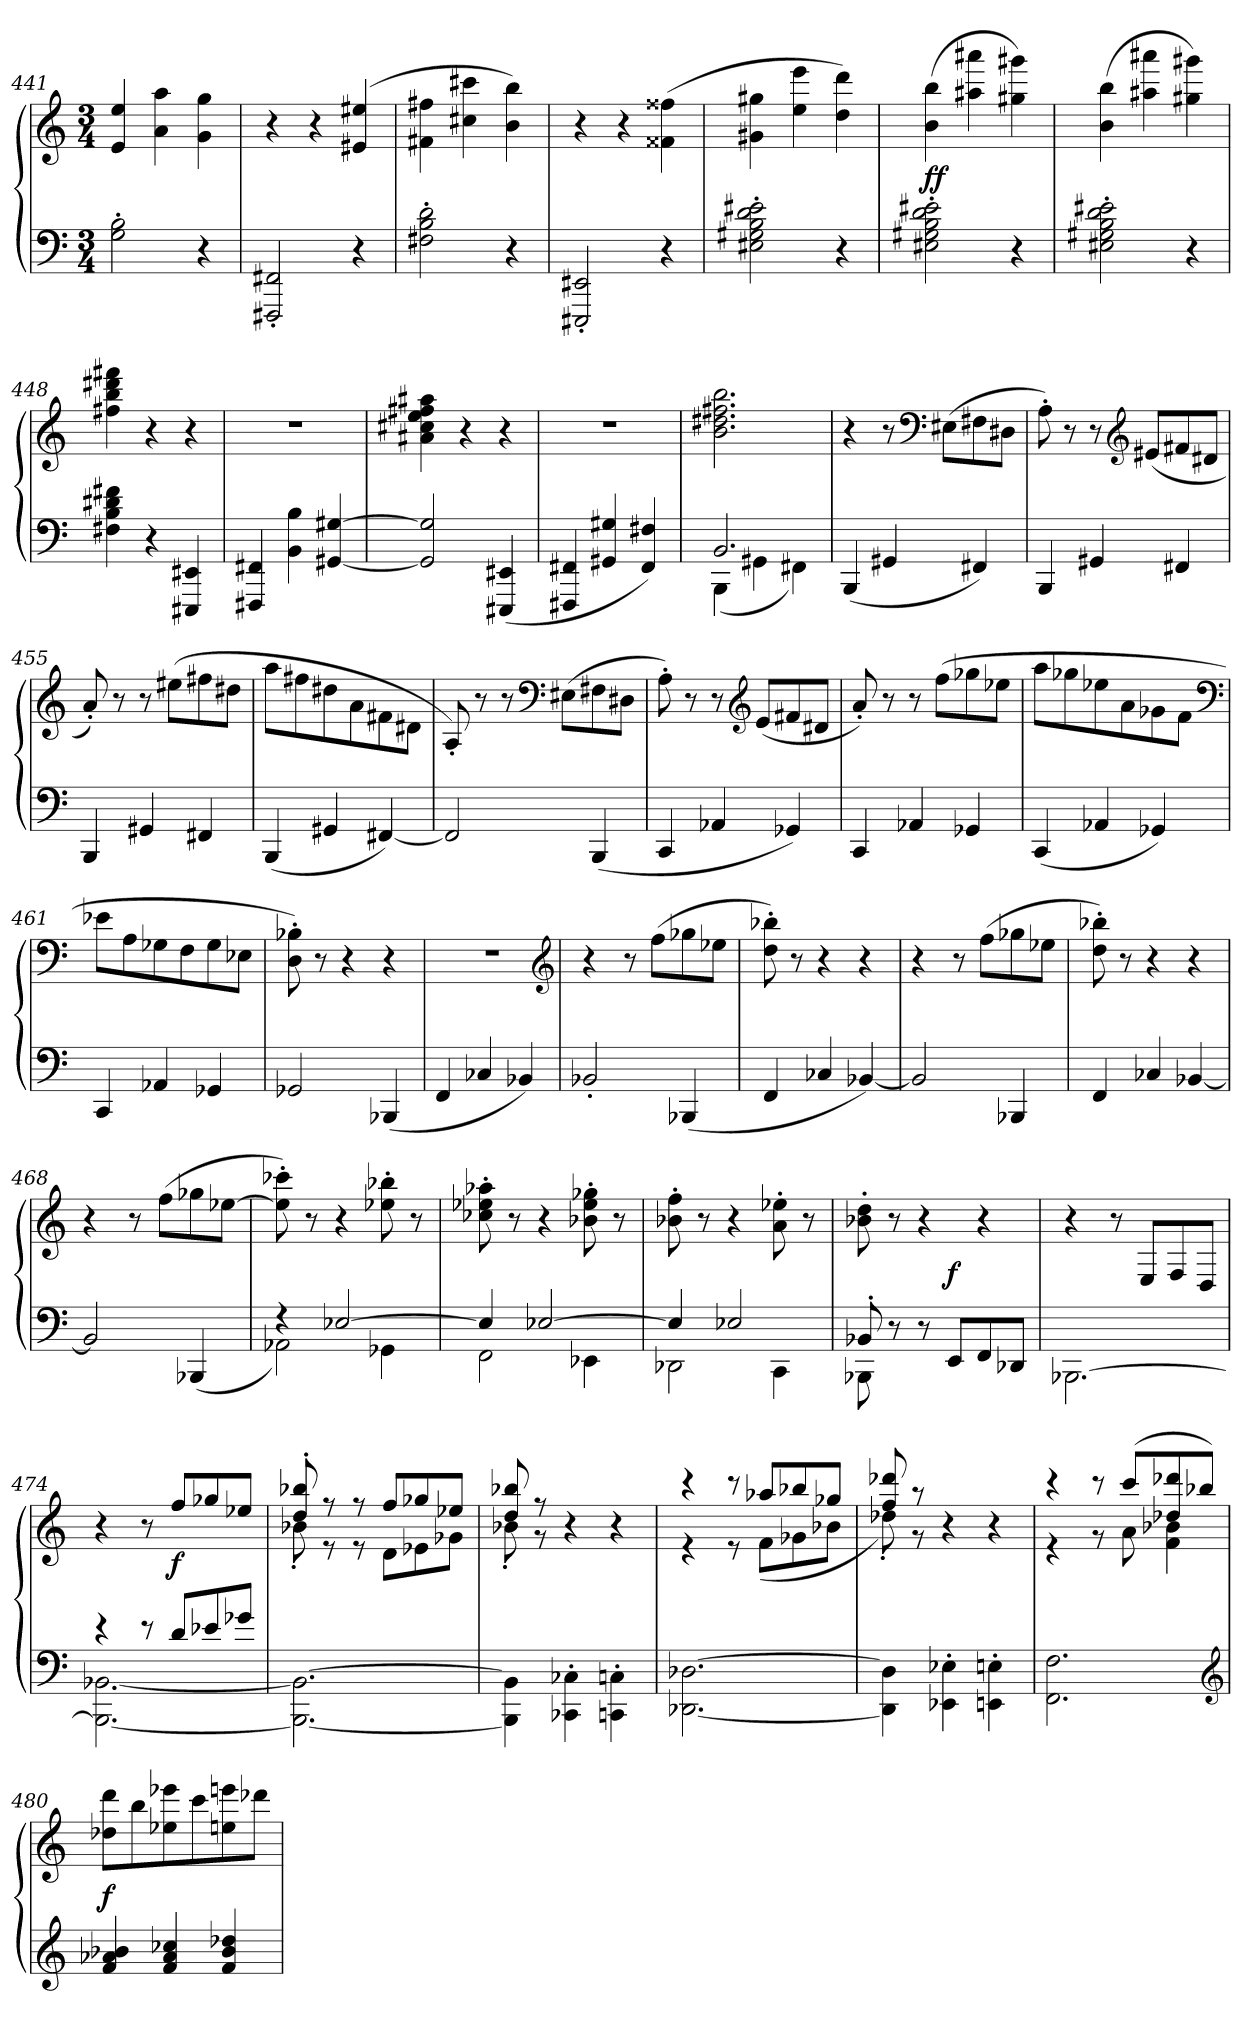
**kern	**kern	**dynam
*part1	*part1	*part1
*staff2	*staff1	*staff1/2
*clefF4	*clefG2	*
*k[]	*k[]	*
*M3/4	*M3/4	*
=441	=441	=441
2G'\ 2B'\	4e/ 4ee/	.
.	4a\ 4aa\	.
4r	4g\ 4gg\	.
=442	=442	=442
2FFF#X'/ 2FF#X'/	4r	.
.	4r	.
4r	(4e#X/ 4ee#X/	.
=443	=443	=443
2F#X'\ 2B'\ 2d'\	4f#X\ 4ff#X\	.
.	4cc#X\ 4ccc#X\	.
4r	4b\ 4bb\)	.
=444	=444	=444
2EEE#X'/ 2EE#X'/	4r	.
.	4r	.
4r	(4f##X\ 4ff##X\	.
=445	=445	=445
2E#X'\ 2G#X'\ 2B'\ 2d'\ 2e#X'\	4g#X\ 4gg#X\	.
.	4ee\ 4eee\	.
4r	4dd\ 4ddd\)	.
=446	=446	=446
2E#X'\ 2G#X'\ 2B'\ 2d'\ 2e#X'\	(4b\ 4bb\	ff
.	4aa#X\ 4aaa#X\	.
4r	4gg#X\ 4ggg#X\)	.
=447	=447	=447
2E#X'\ 2G#X'\ 2B'\ 2d'\ 2e#X'\	(4b\ 4bb\	.
.	4aa#X\ 4aaa#X\	.
4r	4gg#X\ 4ggg#X\)	.
=448	=448	=448
4F#X\ 4B\ 4d#X\ 4f#X\	4ff#X\ 4bb\ 4ddd#X\ 4fff#X\	.
4r	4r	.
4EEE#X/ 4EE#X/	4r	.
=449	=449	=449
4FFF#X/ 4FF#X/	2.r	.
4BB\ 4B\	.	.
[4GG#X/ [4G#X/	.	.
=450	=450	=450
2GG#]/ 2G#]/	4a#X\ 4cc#X\ 4ee\ 4ff#X\ 4aa#X\	.
.	4r	.
(4EEE#X/ 4EE#X/	4r	.
=451	=451	=451
4FFF#X/ 4FF#X/	2.r	.
4GG#X/ 4G#X/	.	.
4FF#/ 4F#X/)	.	.
=452	=452	=452
*^	*	*
2.BB/	(4BBB\	2.b\ 2.dd#X\ 2.ff#X\ 2.bb\	.
.	4GG#X\	.	.
.	4FF#X\)	.	.
*v	*v	*	*
=453	=453	=453
(4BBB/	4r	.
4GG#X/	8r	.
*	*clefF4	*
.	(8E#X\L	.
4FF#X/)	8F#X\	.
.	8D#X\J	.
=454	=454	=454
4BBB/	8A'\)	.
.	8r	.
4GG#X/	8r	.
*	*clefG2	*
.	(8e#X/L	.
4FF#X/	8f#X/	.
.	8d#X/J	.
=455	=455	=455
4BBB/	8a'/)	.
.	8r	.
4GG#X/	8r	.
.	(8ee#X\L	.
4FF#X/	8ff#X\	.
.	8dd#X\J	.
=456	=456	=456
(4BBB/	8aa\L	.
.	8ff#X\	.
4GG#X/	8dd#X\	.
.	8a\	.
[4FF#X/)	8f#X\	.
.	8d#X\J	.
=457	=457	=457
2FF#/]	8A'/)	.
.	8r	.
.	8r	.
*	*clefF4	*
.	(8E#X\L	.
(4BBB/	8F#X\	.
.	8D#X\J	.
=458	=458	=458
4CC/	8A'\)	.
.	8r	.
4AA-X/	8r	.
*	*clefG2	*
.	(8e/L	.
4GG-X/)	8f#X/	.
.	8d#X/J	.
=459	=459	=459
4CC/	8a'/)	.
.	8r	.
4AA-X/	8r	.
.	(8ff\L	.
4GG-X/	8gg-X\	.
.	8ee-X\J	.
=460	=460	=460
(4CC/	8aa\L	.
.	8gg-X\	.
4AA-X/	8ee-X\	.
.	8a\	.
4GG-X/)	8g-X\	.
.	8f\J	.
*	*clefF4	*
=461	=461	=461
4CC/	8e-X\L	.
.	8A\	.
4AA-X/	8G-X\	.
.	8F\	.
4GG-X/	8G-\	.
.	8E-X\J	.
=462	=462	=462
*k[]	*k[]	*
2GG-X/	8D'\ 8B-X'\)	.
.	8r	.
.	4r	.
(4BBB-X/	4r	.
=463	=463	=463
4FF/	2.r	.
4C-X/	.	.
4BB-X/)	.	.
*	*clefG2	*
=464	=464	=464
2BB-X'/	4r	.
.	8r	.
.	(8ff\L	.
(4BBB-X/	8gg-X\	.
.	8ee-X\J	.
=465	=465	=465
4FF/	8dd'\ 8bb-X'\)	.
.	8r	.
4C-X/	4r	.
[4BB-X/)	4r	.
=466	=466	=466
2BB-/]	4r	.
.	8r	.
.	(8ff\L	.
4BBB-X/	8gg-X\	.
.	8ee-X\J	.
=467	=467	=467
4FF/	8dd'\ 8bb-X'\)	.
.	8r	.
4C-X/	4r	.
[4BB-X/	4r	.
=468	=468	=468
2BB-/]	4r	.
.	8r	.
.	(8ff\L	.
(4BBB-X/	8gg-X\	.
.	[8ee-X\J	.
=469	=469	=469
*^	*	*
4r	2AA-X\)	8ee-]'\ 8ccc-X'\)	.
.	.	8r	.
[2E-X/	.	4r	.
.	4GG-X\	8ee-X'\ 8bb-X'\	.
.	.	8r	.
=470	=470	=470	=470
4E-/]	2FF\	8cc-X'\ 8ee-X'\ 8aa-X'\	.
.	.	8r	.
[2E-X/	.	4r	.
.	4EE-X\	8b-X'\ 8ee-'\ 8gg-X'\	.
.	.	8r	.
=471	=471	=471	=471
4E-/]	2DD-X\	8b-X'\ 8ff'\	.
.	.	8r	.
2E-X/	.	4r	.
.	4CC\	8a'\ 8ee-X'\	.
.	.	8r	.
=472	=472	=472	=472
8BB-X'/	8BBB-X\	8b-X'\ 8dd'\	.
8r	2ryy	8r	.
8r	.	4r	.
8EE/L	.	.	f
8FF/	.	4r	.
8DD-X/J	8ryy	.	.
*v	*v	*	*
=473	=473	=473
[2.BBB-X\	4r	.
.	8r	.
.	8E/L	.
.	8F/	.
.	8D/J	.
=474	=474	=474
*^	*	*
4r	2.BBB-_\ [2.BB-X\	4r	.
8r	.	8r	.
8d/L	.	8ff/L	f
8e-X/	.	8gg-X/	.
8g-X/J	.	8ee-X/J	.
*v	*v	*	*
=475	=475	=475
*	*^	*
2.BBB-_\ 2.BB-_\	8dd'/ 8bb-X'/	8b-X'\	.
.	8r	8r	.
.	8r	8r	.
.	8ff/L	8d\L	.
.	8gg-X/	8e-X\	.
.	8ee-X/J	8g-X\J	.
=476	=476	=476	=476
4BBB-]\ 4BB-]\	8dd/ 8bb-X/	8b-X'\	.
.	8r	8r	.
4CC-X'\ 4C-X'\	4r	2ryy	.
4CCn'\ 4Cn'\	4r	.	.
=477	=477	=477	=477
[2.DD-X\ [2.D-X\	4r	4r	.
.	8r	8r	.
.	8aa-X/L	(8f\L	.
.	8bb-X/	8g-X\	.
.	8gg-X/J	8b-X\J	.
=478	=478	=478	=478
4DD-]\ 4D-]\	8ff/ 8ddd-X/	8dd-X'\)	.
.	8r	8r	.
4EE-X'\ 4E-X'\	4r	2ryy	.
4EEn'\ 4En'\	4r	.	.
=479	=479	=479	=479
2.FF\ 2.F\	4r	4r	.
.	8r	8r	.
.	(8ccc/L	8a\	.
.	8dd-X/ 8ddd-X/	4f\ 4b-X\	.
.	8bb-X/J)	.	.
*	*v	*v	*
*clefG2	*	*
=480	=480	=480
4f/ 4a-X/ 4b-X/	8dd-X\ 8ddd\L	f
.	8bb\	.
4f/ 4a-/ 4cc-X/	8ee-X\ 8eee-X\	.
.	8ccc\	.
4f/ 4b-/ 4dd-X/	8een\ 8eeen\	.
.	8ddd-X\J	.
=	=	=
*-	*-	*-
